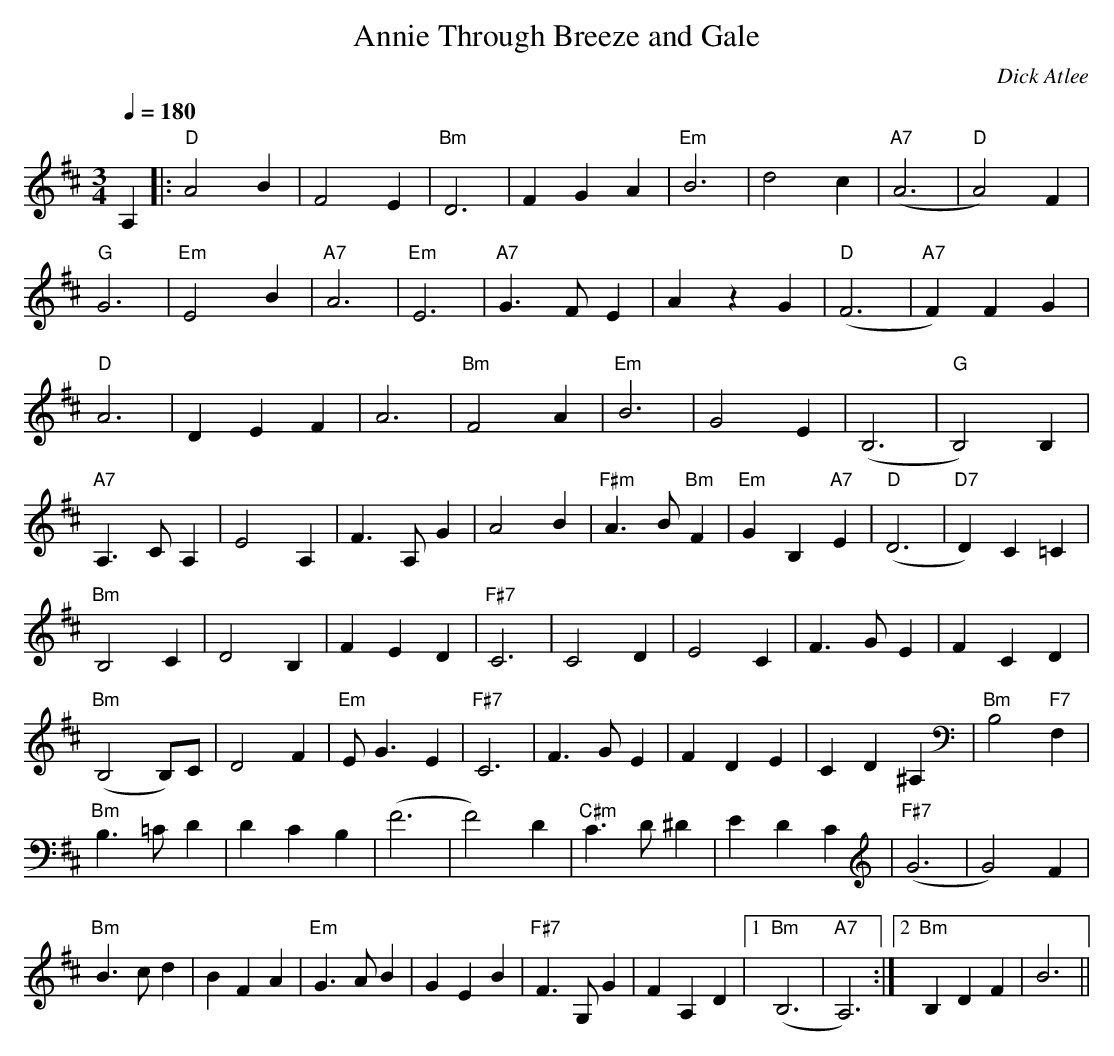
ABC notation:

X:1
T:Annie Through Breeze and Gale
M:3/4
L:1/4
Q:1/4=180
C:Dick Atlee
K:D
A, |: "D" A2 B | F2 E | "Bm" D3 | FGA |
"Em" B3 | d2 c | "A7" (A3 | "D" A2) F | !
"G" G3 | "Em" E2 B | "A7" A3 | "Em" E3 |
"A7" G>F E | A z G | "D" (F3 | "A7" F) FG | !
"D" A3 | DEF | A3 | "Bm" F2 A |
"Em" B3 | G2 E | (B,3 | "G" B,2) B, | !
"A7" A,>C A, | E2 A, | F>A, G | A2 B |
"F#m" A>B "Bm" F | "Em" GB, "A7" E | "D" (D3 | "D7" D) C=C | !
"Bm" B,2 C | D2 B, | FED | "F#7" C3 |
C2 D | E2 C | F>G E | FCD | !
"Bm" (B,2 B,/2)C/2 | D2 F | "Em" E<G E | "F#7" C3 |
F>G E | FDE | CD^A, | "Bm" B,2 "F7" F, | !
"Bm" B,>=C D | DCB, | (F3 | F2) D |
"C#m" C>D ^D | EDC | "F#7" (G3 | G2) F | !
"Bm" B>c d | BFA | "Em" G>A B | GEB |
"F#7" F>G, G | FA,D |[1 "Bm" (B,3 | "A7" A,3) :|[2 "Bm" B,DF | B3 ||
